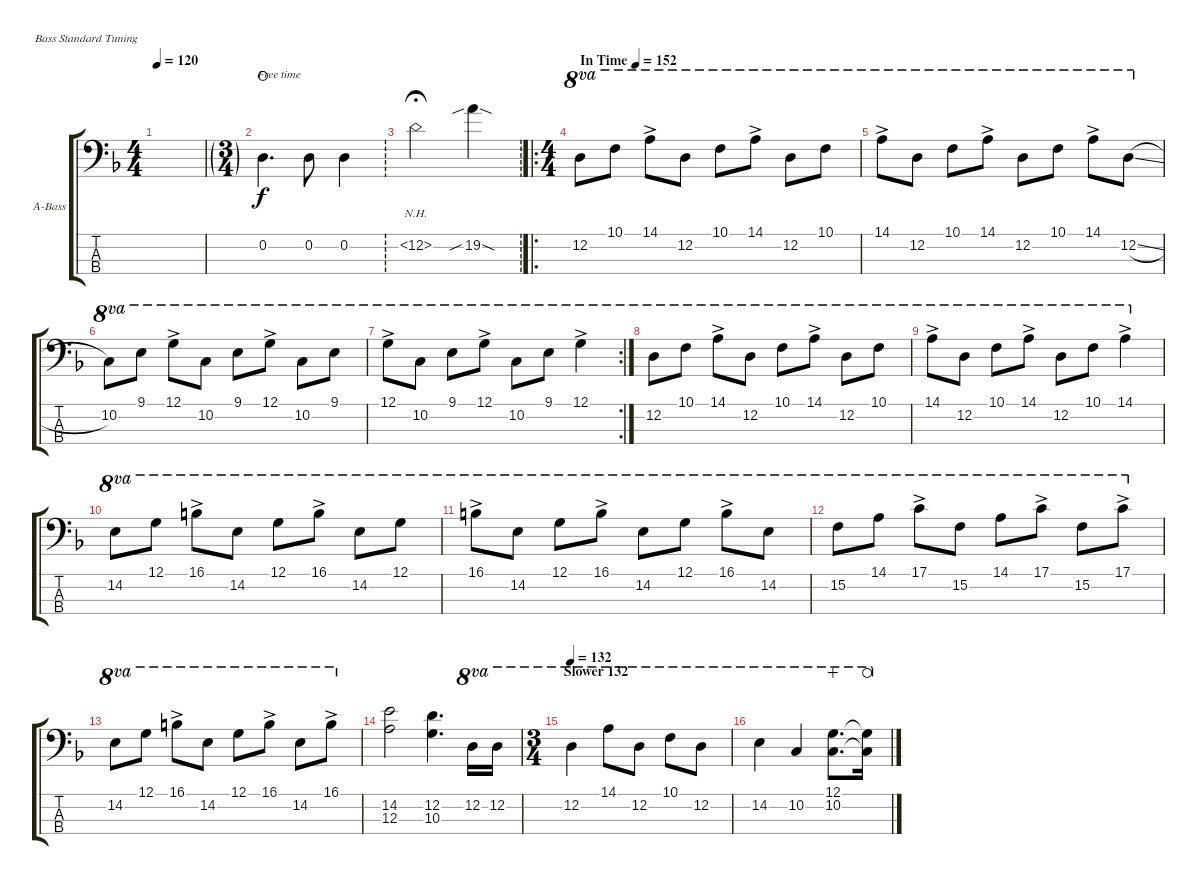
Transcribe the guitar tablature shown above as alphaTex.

\bracketExtendMode groupsimilarinstruments
\firstSystemTrackNameOrientation horizontal
\otherSystemsTrackNameOrientation horizontal
\track ("Cliff" "A-Bass") {instrument distortionguitar}
\staff {score tabs}
\tuning (G2 D2 A1 E1)
\ts (4 4)
\tempo 120
\clef f4
\ks f
|
\ts (3 4)
\ft
0.2.4{d waho} 0.2.8 0.2.4 |
\ft
12.2{nh}.2{fermata (medium 0.5)} 19.2{sib sod}.4 |
\ro
\ts (4 4)
\beaming (8 2 2 2 2)
\tempo (152 "In Time")
12.2.8{ot 8va} 10.1.8{ot 8va} 14.1{ac}.8{ot 8va} 12.2.8{ot 8va} 10.1.8{ot 8va} 14.1{ac}.8{ot 8va} 12.2.8{ot 8va} 10.1.8{ot 8va} |
14.1{ac}.8{ot 8va} 12.2.8{ot 8va} 10.1.8{ot 8va} 14.1{ac}.8{ot 8va} 12.2.8{ot 8va} 10.1.8{ot 8va} 14.1{ac}.8{ot 8va} 12.2{sl}.8{ot 8va} |
10.2.8{ot 8va} 9.1.8{ot 8va} 12.1{ac}.8{ot 8va} 10.2.8{ot 8va} 9.1.8{ot 8va} 12.1{ac}.8{ot 8va} 10.2.8{ot 8va} 9.1.8{ot 8va} |
\rc 2
12.1{ac}.8{ot 8va} 10.2.8{ot 8va} 9.1.8{ot 8va} 12.1{ac}.8{ot 8va} 10.2.8{ot 8va} 9.1.8{ot 8va} 12.1{ac}.4{ot 8va} |
12.2.8{ot 8va} 10.1.8{ot 8va} 14.1{ac}.8{ot 8va} 12.2.8{ot 8va} 10.1.8{ot 8va} 14.1{ac}.8{ot 8va} 12.2.8{ot 8va} 10.1.8{ot 8va} |
14.1{ac}.8{ot 8va} 12.2.8{ot 8va} 10.1.8{ot 8va} 14.1{ac}.8{ot 8va} 12.2.8{ot 8va} 10.1.8{ot 8va} 14.1{ac}.4{ot 8va} |
14.2.8{ot 8va} 12.1.8{ot 8va} 16.1{ac}.8{ot 8va} 14.2.8{ot 8va} 12.1.8{ot 8va} 16.1{ac}.8{ot 8va} 14.2.8{ot 8va} 12.1.8{ot 8va} |
16.1{ac}.8{ot 8va} 14.2.8{ot 8va} 12.1.8{ot 8va} 16.1{ac}.8{ot 8va} 14.2.8{ot 8va} 12.1.8{ot 8va} 16.1{ac}.8{ot 8va} 14.2.8{ot 8va} |
15.2.8{ot 8va} 14.1.8{ot 8va} 17.1{ac}.8{ot 8va} 15.2.8{ot 8va} 14.1.8{ot 8va} 17.1{ac}.8{ot 8va} 15.2.8{ot 8va} 17.1{ac}.8{ot 8va} |
14.2.8{ot 8va} 12.1.8{ot 8va} 16.1{ac}.8{ot 8va} 14.2.8{ot 8va} 12.1.8{ot 8va} 16.1{ac}.8{ot 8va} 14.2.8{ot 8va} 16.1{ac}.8{ot 8va} |
(14.2 12.3).2 (12.2 10.3).4{d} 12.2.16{ot 8va} 12.2.16{ot 8va} |
\ts (3 4)
\beaming (8 2 2 2)
\section ("" "Slower 132")
\tempo 132
12.2.4{ot 8va} 14.1.8{ot 8va} 12.2.8{ot 8va} 10.1.8{ot 8va} 12.2.8{ot 8va} |
14.2.4{ot 8va} 10.2.4{ot 8va} (12.1 10.2).8{d ot 8va wahc} (12.1{t} 10.2{t}).16{ot 8va waho}
